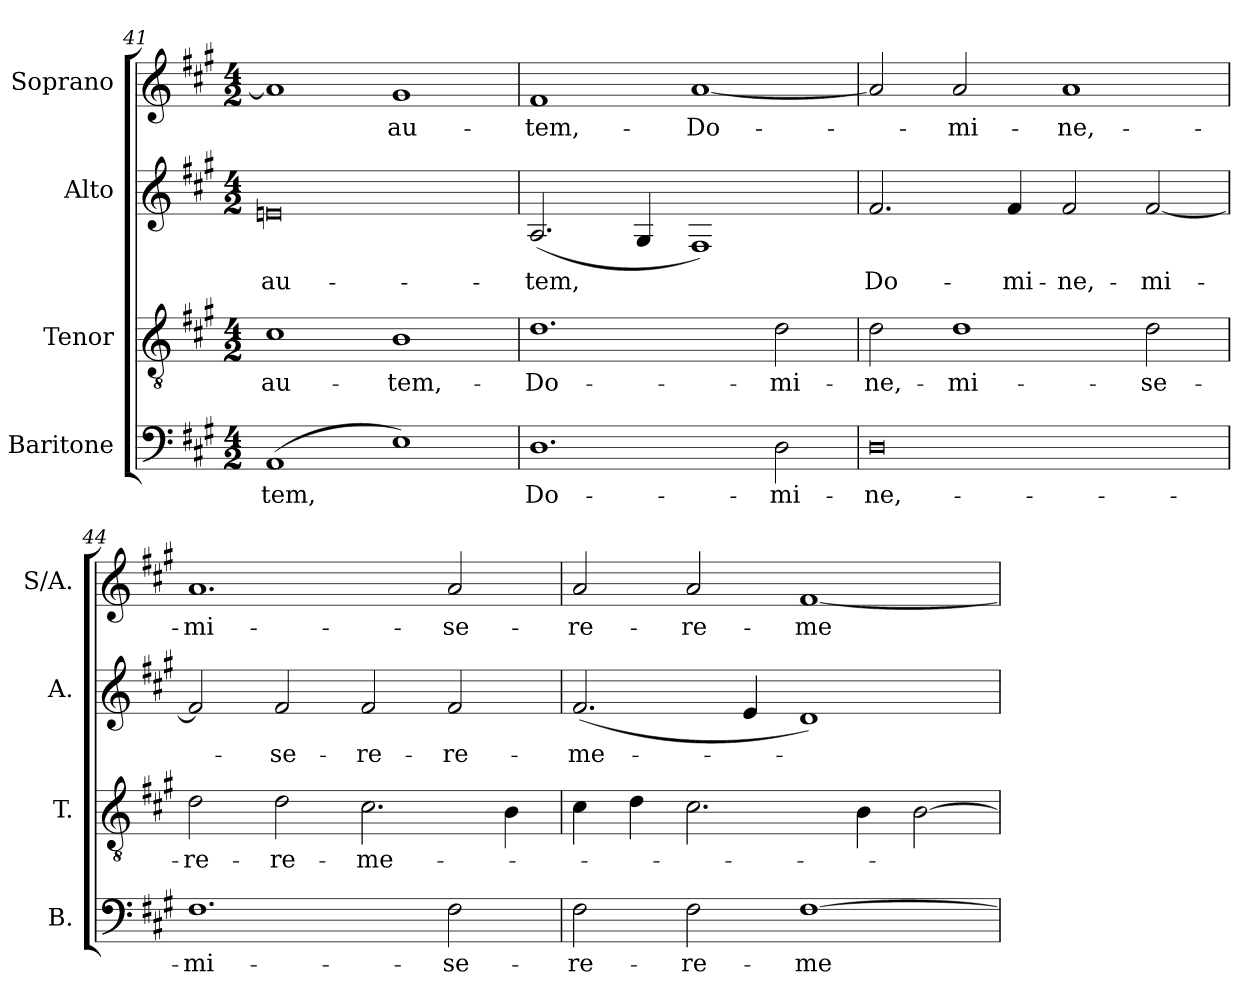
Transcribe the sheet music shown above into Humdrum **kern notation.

**kern	**text	**kern	**text	**kern	**text	**kern	**text
*part4	*part4	*part3	*part3	*part2	*part2	*part1	*part1
*staff4	*staff4	*staff3	*staff3	*staff2	*staff2	*staff1	*staff1
*I"Baritone	*	*I"Tenor	*	*I"Alto	*	*I"Soprano	*
*I'B.	*	*I'T.	*	*I'A.	*	*I'S/A.	*
*clefF4	*	*clefGv2	*	*clefG2	*	*clefG2	*
*	*	*ITrd7c12	*	*	*	*	*
*k[f#c#g#]	*	*k[f#c#g#]	*	*k[f#c#g#]	*	*k[f#c#g#]	*
*A:	*	*A:	*	*A:	*	*A:	*
*M4/2	*	*M4/2	*	*M4/2	*	*M4/2	*
=41	=41	=41	=41	=41	=41	=41	=41
!	!LO:LY:b:color=#000000	!	!	!	!	!	!
!	!	!	!LO:LY:b:color=#000000	!	!	!	!
!	!	!	!	!	!LO:LY:b:color=#000000	!	!
(1AAi	-tem,	1C#i	-au-	0eni	-au-	1ai]	.
!	!	!	!LO:LY:b:color=#000000	!	!	!	!
!	!	!	!	!	!	!	!LO:LY:b:color=#000000
1Ei)	.	1BBi	-tem,-	.	.	1g#i	au-
=42	=42	=42	=42	=42	=42	=42	=42
!	!LO:LY:b:color=#000000	!	!	!	!	!	!
!	!	!	!LO:LY:b:color=#000000	!	!	!	!
!	!	!	!	!	!LO:LY:b:color=#000000	!	!
!	!	!	!	!	!	!	!LO:LY:b:color=#000000
1.Di	Do-	1.Di	-Do-	(2.Ai/	-tem,	1f#i	-tem,-
.	.	.	.	4G#i/	.	.	.
!	!	!	!	!	!	!	!LO:LY:b:color=#000000
.	.	.	.	1F#i)	.	[1ai	-Do-
!	!LO:LY:b:color=#000000	!	!	!	!	!	!
!	!	!	!LO:LY:b:color=#000000	!	!	!	!
2Di\	-mi-	2Di\	-mi-	.	.	.	.
=43	=43	=43	=43	=43	=43	=43	=43
!	!LO:LY:b:color=#000000	!	!	!	!	!	!
!	!	!	!LO:LY:b:color=#000000	!	!	!	!
!	!	!	!	!	!LO:LY:b:color=#000000	!	!
0Di	-ne,-	2Di\	-ne,-	2.f#i/	Do-	2ai/]	.
!	!	!	!LO:LY:b:color=#000000	!	!	!	!
!	!	!	!	!	!	!	!LO:LY:b:color=#000000
.	.	1Di	-mi-	.	.	2ai/	-mi-
!	!	!	!	!	!LO:LY:b:color=#000000	!	!
.	.	.	.	4f#i/	-mi-	.	.
!	!	!	!	!	!LO:LY:b:color=#000000	!	!
!	!	!	!	!	!	!	!LO:LY:b:color=#000000
.	.	.	.	2f#i/	-ne,-	1ai	-ne,-
!	!	!	!LO:LY:b:color=#000000	!	!	!	!
!	!	!	!	!	!LO:LY:b:color=#000000	!	!
.	.	2Di\	-se-	[2f#i/	-mi-	.	.
=44	=44	=44	=44	=44	=44	=44	=44
!	!LO:LY:b:color=#000000	!	!	!	!	!	!
!	!	!	!LO:LY:b:color=#000000	!	!	!	!
!	!	!	!	!	!	!	!LO:LY:b:color=#000000
1.F#i	-mi-	2Di\	-re-	2f#i/]	.	1.ai	-mi-
!	!	!	!LO:LY:b:color=#000000	!	!	!	!
!	!	!	!	!	!LO:LY:b:color=#000000	!	!
.	.	2Di\	-re-	2f#i/	-se-	.	.
!	!	!	!LO:LY:b:color=#000000	!	!	!	!
!	!	!	!	!	!LO:LY:b:color=#000000	!	!
.	.	2.C#i\	-me-	2f#i/	-re-	.	.
!	!LO:LY:b:color=#000000	!	!	!	!	!	!
!	!	!	!	!	!LO:LY:b:color=#000000	!	!
!	!	!	!	!	!	!	!LO:LY:b:color=#000000
2F#i\	-se-	.	.	2f#i/	-re-	2ai/	-se-
.	.	4BBi\	.	.	.	.	.
=45	=45	=45	=45	=45	=45	=45	=45
!	!LO:LY:b:color=#000000	!	!	!	!	!	!
!	!	!	!	!	!LO:LY:b:color=#000000	!	!
!	!	!	!	!	!	!	!LO:LY:b:color=#000000
2F#i\	-re-	4C#i\	.	(2.f#i/	-me-	2ai/	-re-
.	.	4Di\	.	.	.	.	.
!	!LO:LY:b:color=#000000	!	!	!	!	!	!
!	!	!	!	!	!	!	!LO:LY:b:color=#000000
2F#i\	-re-	2.C#i\	.	.	.	2ai/	-re-
.	.	.	.	4ei/	.	.	.
!	!LO:LY:b:color=#000000	!	!	!	!	!	!
!	!	!	!	!	!	!	!LO:LY:b:color=#000000
[1F#i	-me-	.	.	1di)	.	[1f#i	-me-
.	.	4BBi\	.	.	.	.	.
.	.	[2BBi\	.	.	.	.	.
=	=	=	=	=	=	=	=
*-	*-	*-	*-	*-	*-	*-	*-
